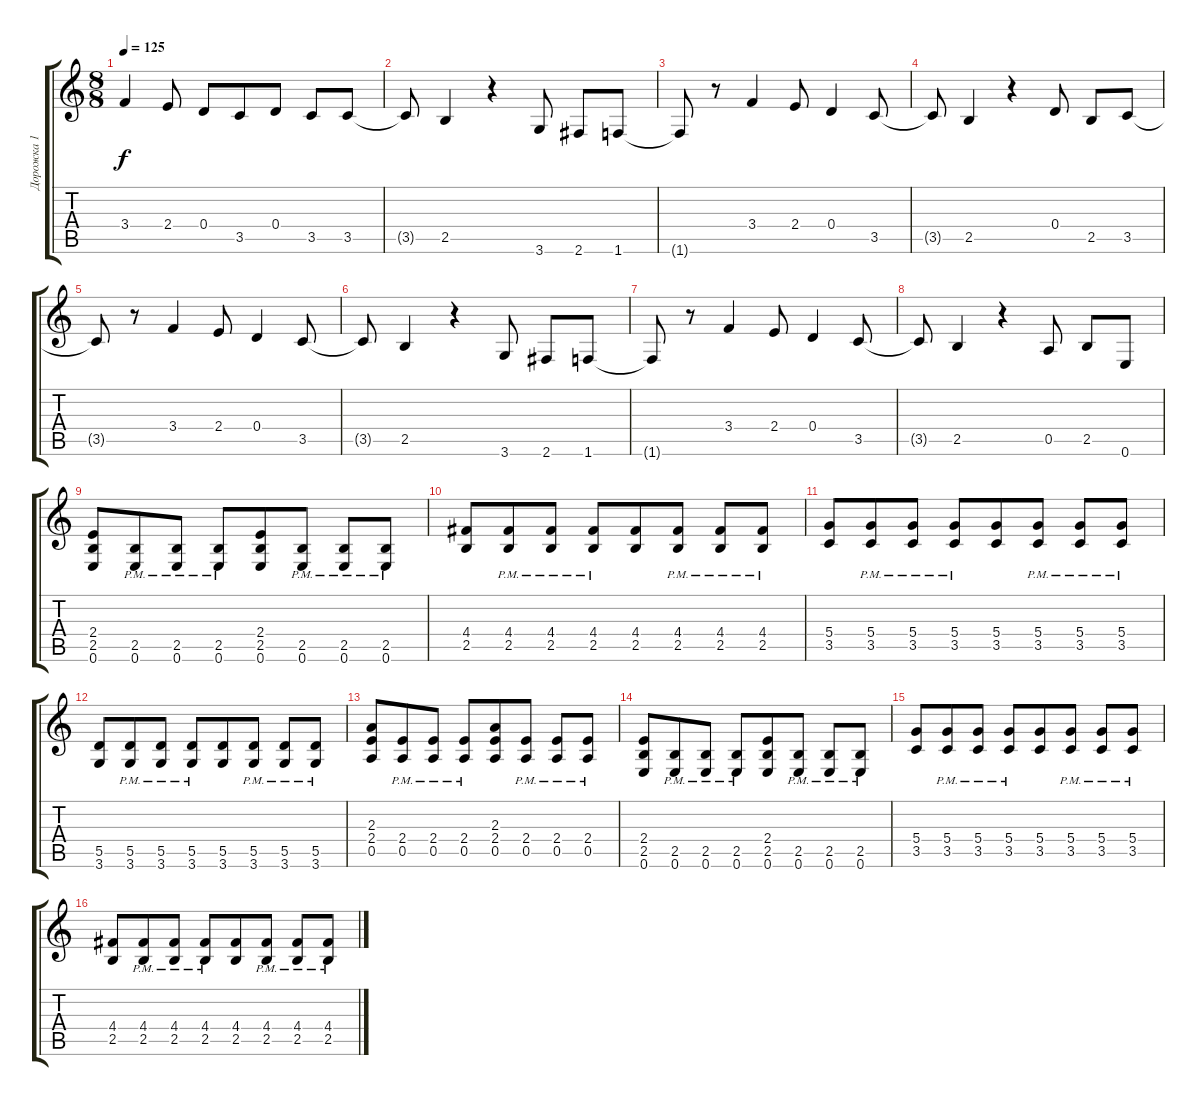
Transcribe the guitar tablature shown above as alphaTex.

\track ("Дорожка 1" "Дорожка 1") {instrument acousticguitarnylon}
\staff {score tabs}
\tuning (E4 B3 G3 D3 A2 E2) {hide}
\ts (8 8)
\tempo 125
\clef g2
\ks c
3.4.4{dy f} 2.4.8 0.4.8 3.5.8 0.4.8 3.5.8 3.5.8 |
3.5{t}.8 2.5.4 r.4 3.6.8 2.6.8 1.6.8 |
1.6{t}.8 r.8 3.4.4 2.4.8 0.4.4 3.5.8 |
3.5{t}.8 2.5.4 r.4 0.4.8 2.5.8 3.5.8 |
3.5{t}.8 r.8 3.4.4 2.4.8 0.4.4 3.5.8 |
3.5{t}.8 2.5.4 r.4 3.6.8 2.6.8 1.6.8 |
1.6{t}.8 r.8 3.4.4 2.4.8 0.4.4 3.5.8 |
3.5{t}.8 2.5.4 r.4 0.5.8 2.5.8 0.6.8 |
(2.4 2.5 0.6).8 (2.5{pm} 0.6{pm}).8 (2.5{pm} 0.6{pm}).8 (2.5{pm} 0.6{pm}).8 (2.4 2.5 0.6).8 (2.5{pm} 0.6{pm}).8 (2.5{pm} 0.6{pm}).8 (2.5{pm} 0.6{pm}).8 |
(4.4 2.5).8 (4.4{pm} 2.5{pm}).8 (4.4{pm} 2.5{pm}).8 (4.4{pm} 2.5{pm}).8 (4.4 2.5).8 (4.4{pm} 2.5{pm}).8 (4.4{pm} 2.5{pm}).8 (4.4{pm} 2.5{pm}).8 |
(5.4 3.5).8 (5.4{pm} 3.5{pm}).8 (5.4{pm} 3.5{pm}).8 (5.4{pm} 3.5{pm}).8 (5.4 3.5).8 (5.4{pm} 3.5{pm}).8 (5.4{pm} 3.5{pm}).8 (5.4{pm} 3.5{pm}).8 |
(5.5 3.6).8 (5.5{pm} 3.6{pm}).8 (5.5{pm} 3.6{pm}).8 (5.5{pm} 3.6{pm}).8 (5.5 3.6).8 (5.5{pm} 3.6{pm}).8 (5.5{pm} 3.6{pm}).8 (5.5{pm} 3.6{pm}).8 |
(2.3 2.4 0.5).8 (2.4{pm} 0.5{pm}).8 (2.4{pm} 0.5{pm}).8 (2.4{pm} 0.5{pm}).8 (2.3 2.4 0.5).8 (2.4{pm} 0.5{pm}).8 (2.4{pm} 0.5{pm}).8 (2.4{pm} 0.5{pm}).8 |
(2.4 2.5 0.6).8 (2.5{pm} 0.6{pm}).8 (2.5{pm} 0.6{pm}).8 (2.5{pm} 0.6{pm}).8 (2.4 2.5 0.6).8 (2.5{pm} 0.6{pm}).8 (2.5{pm} 0.6{pm}).8 (2.5{pm} 0.6{pm}).8 |
(5.4 3.5).8 (5.4{pm} 3.5{pm}).8 (5.4{pm} 3.5{pm}).8 (5.4{pm} 3.5{pm}).8 (5.4 3.5).8 (5.4{pm} 3.5{pm}).8 (5.4{pm} 3.5{pm}).8 (5.4{pm} 3.5{pm}).8 |
(4.4 2.5).8 (4.4{pm} 2.5{pm}).8 (4.4{pm} 2.5{pm}).8 (4.4{pm} 2.5{pm}).8 (4.4 2.5).8 (4.4{pm} 2.5{pm}).8 (4.4{pm} 2.5{pm}).8 (4.4{pm} 2.5{pm}).8
